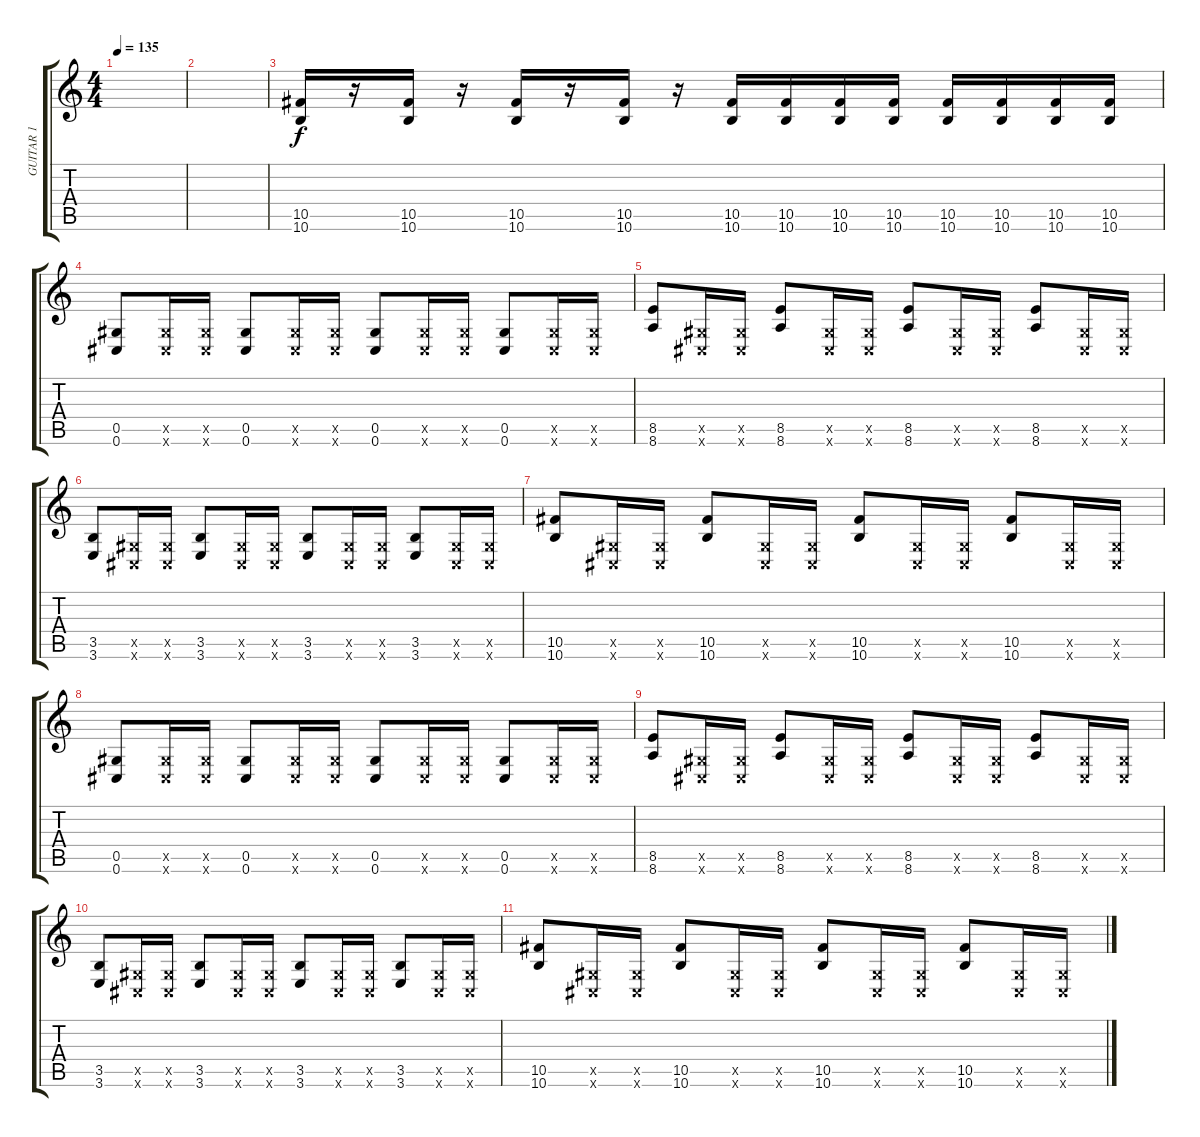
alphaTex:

\track ("GUITAR 1" "GUITAR 1") {instrument distortionguitar}
\staff {score tabs}
\tuning (Eb4 Bb3 Gb3 Db3 Ab2 Db2) {hide}
\ts (4 4)
\tempo 135
\clef g2
\ks c
|
|
(10.5 10.6).16 r.16 (10.5 10.6).16 r.16 (10.5 10.6).16 r.16 (10.5 10.6).16 r.16 (10.5 10.6).16 (10.5 10.6).16 (10.5 10.6).16 (10.5 10.6).16 (10.5 10.6).16 (10.5 10.6).16 (10.5 10.6).16 (10.5 10.6).16 |
(0.5 0.6).8 (0.5{x} 0.6{x}).16 (0.5{x} 0.6{x}).16 (0.5 0.6).8 (0.5{x} 0.6{x}).16 (0.5{x} 0.6{x}).16 (0.5 0.6).8 (0.5{x} 0.6{x}).16 (0.5{x} 0.6{x}).16 (0.5 0.6).8 (0.5{x} 0.6{x}).16 (0.5{x} 0.6{x}).16 |
(8.5 8.6).8 (0.5{x} 0.6{x}).16 (0.5{x} 0.6{x}).16 (8.5 8.6).8 (0.5{x} 0.6{x}).16 (0.5{x} 0.6{x}).16 (8.5 8.6).8 (0.5{x} 0.6{x}).16 (0.5{x} 0.6{x}).16 (8.5 8.6).8 (0.5{x} 0.6{x}).16 (0.5{x} 0.6{x}).16 |
(3.5 3.6).8 (0.5{x} 0.6{x}).16 (0.5{x} 0.6{x}).16 (3.5 3.6).8 (0.5{x} 0.6{x}).16 (0.5{x} 0.6{x}).16 (3.5 3.6).8 (0.5{x} 0.6{x}).16 (0.5{x} 0.6{x}).16 (3.5 3.6).8 (0.5{x} 0.6{x}).16 (0.5{x} 0.6{x}).16 |
(10.5 10.6).8 (0.5{x} 0.6{x}).16 (0.5{x} 0.6{x}).16 (10.5 10.6).8 (0.5{x} 0.6{x}).16 (0.5{x} 0.6{x}).16 (10.5 10.6).8 (0.5{x} 0.6{x}).16 (0.5{x} 0.6{x}).16 (10.5 10.6).8 (0.5{x} 0.6{x}).16 (0.5{x} 0.6{x}).16 |
(0.5 0.6).8 (0.5{x} 0.6{x}).16 (0.5{x} 0.6{x}).16 (0.5 0.6).8 (0.5{x} 0.6{x}).16 (0.5{x} 0.6{x}).16 (0.5 0.6).8 (0.5{x} 0.6{x}).16 (0.5{x} 0.6{x}).16 (0.5 0.6).8 (0.5{x} 0.6{x}).16 (0.5{x} 0.6{x}).16 |
(8.5 8.6).8 (0.5{x} 0.6{x}).16 (0.5{x} 0.6{x}).16 (8.5 8.6).8 (0.5{x} 0.6{x}).16 (0.5{x} 0.6{x}).16 (8.5 8.6).8 (0.5{x} 0.6{x}).16 (0.5{x} 0.6{x}).16 (8.5 8.6).8 (0.5{x} 0.6{x}).16 (0.5{x} 0.6{x}).16 |
(3.5 3.6).8 (0.5{x} 0.6{x}).16 (0.5{x} 0.6{x}).16 (3.5 3.6).8 (0.5{x} 0.6{x}).16 (0.5{x} 0.6{x}).16 (3.5 3.6).8 (0.5{x} 0.6{x}).16 (0.5{x} 0.6{x}).16 (3.5 3.6).8 (0.5{x} 0.6{x}).16 (0.5{x} 0.6{x}).16 |
(10.5 10.6).8 (0.5{x} 0.6{x}).16 (0.5{x} 0.6{x}).16 (10.5 10.6).8 (0.5{x} 0.6{x}).16 (0.5{x} 0.6{x}).16 (10.5 10.6).8 (0.5{x} 0.6{x}).16 (0.5{x} 0.6{x}).16 (10.5 10.6).8 (0.5{x} 0.6{x}).16 (0.5{x} 0.6{x}).16
